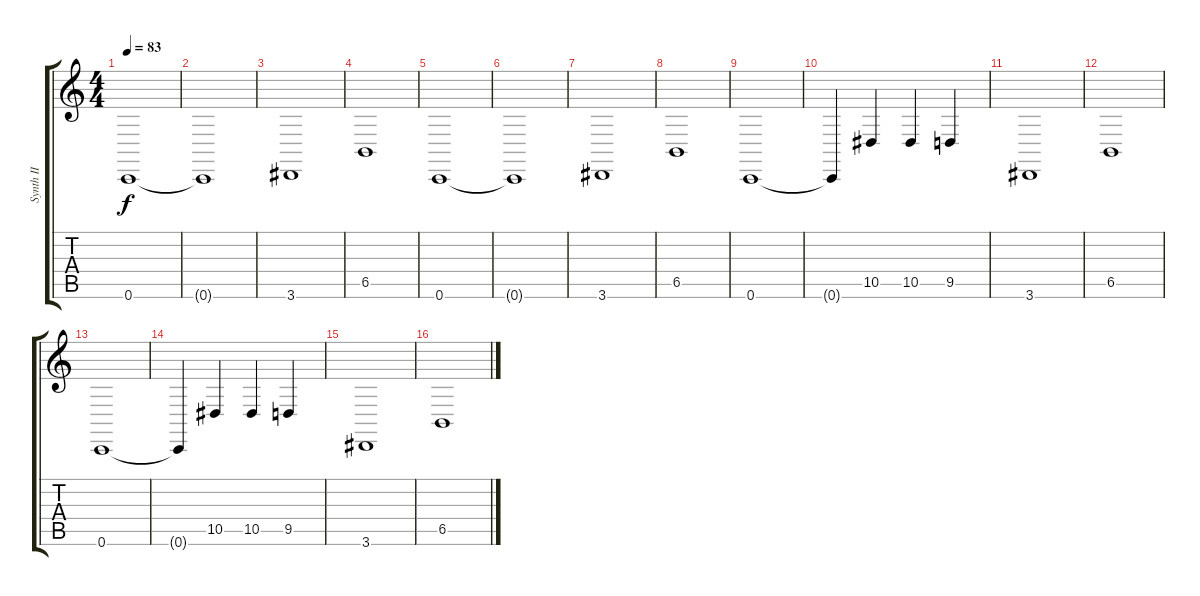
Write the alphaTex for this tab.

\track ("Synth II" "Synth II") {instrument synthstrings2}
\staff {score tabs}
\tuning (C4 G3 Eb3 Bb2 F2 C2) {hide}
\ts (4 4)
\tempo 83
\clef g2
\ks c
0.6.1{dy f instrument synthstrings2} |
0.6{t}.1 |
3.6.1 |
6.5.1 |
0.6.1 |
0.6{t}.1 |
3.6.1 |
6.5.1 |
0.6.1 |
0.6{t}.4 10.5.4 10.5.4 9.5.4 |
3.6.1 |
6.5.1 |
0.6.1 |
0.6{t}.4 10.5.4 10.5.4 9.5.4 |
3.6.1 |
6.5.1
